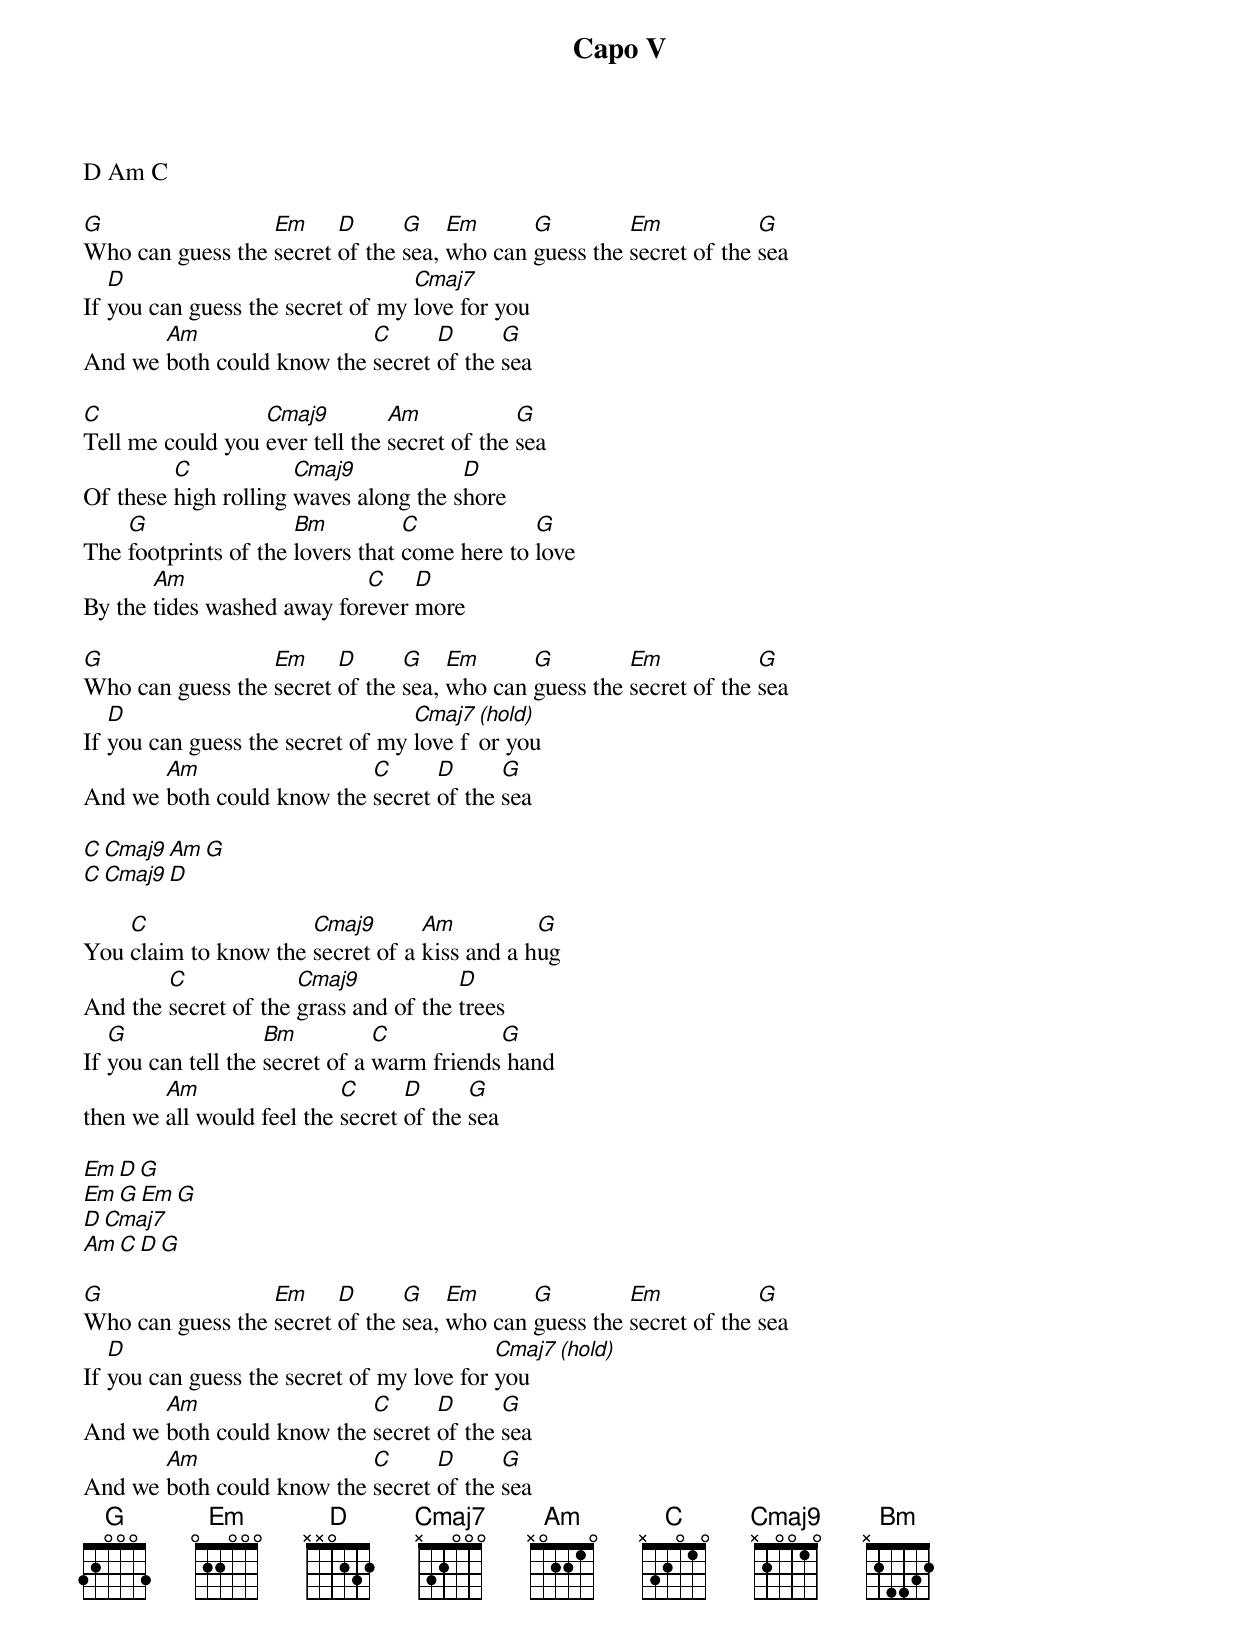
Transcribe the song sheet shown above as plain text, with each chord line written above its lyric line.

Capo V

Cmaj7  X32000    Cmaj9  X20010

D Am C

G                 Em     D      G    Em      G         Em            G
Who can guess the secret of the sea, who can guess the secret of the sea
   D                              Cmaj7
If you can guess the secret of my love for you
       Am                  C      D      G
And we both could know the secret of the sea

C                 Cmaj9         Am            G
Tell me could you ever tell the secret of the sea
         C            Cmaj9            D
Of these high rolling waves along the shore
    G                 Bm          C            G
The footprints of the lovers that come here to love
       Am                   C    D
By the tides washed away forever more

G                 Em     D      G    Em      G         Em            G
Who can guess the secret of the sea, who can guess the secret of the sea
   D                              Cmaj7 (hold)
If you can guess the secret of my love for you
       Am                  C      D      G
And we both could know the secret of the sea

C Cmaj9 Am G
C Cmaj9 D

    C                 Cmaj9       Am          G
You claim to know the secret of a kiss and a hug
        C             Cmaj9            D
And the secret of the grass and of the trees
   G                Bm          C           G
If you can tell the secret of a warm friends hand
        Am                 C      D      G
then we all would feel the secret of the sea

Em D G
Em G Em G
D Cmaj7
Am C D G

G                 Em     D      G    Em      G         Em            G
Who can guess the secret of the sea, who can guess the secret of the sea
   D                                       Cmaj7 (hold)
If you can guess the secret of my love for you
       Am                  C      D      G
And we both could know the secret of the sea
       Am                  C      D      G
And we both could know the secret of the sea
